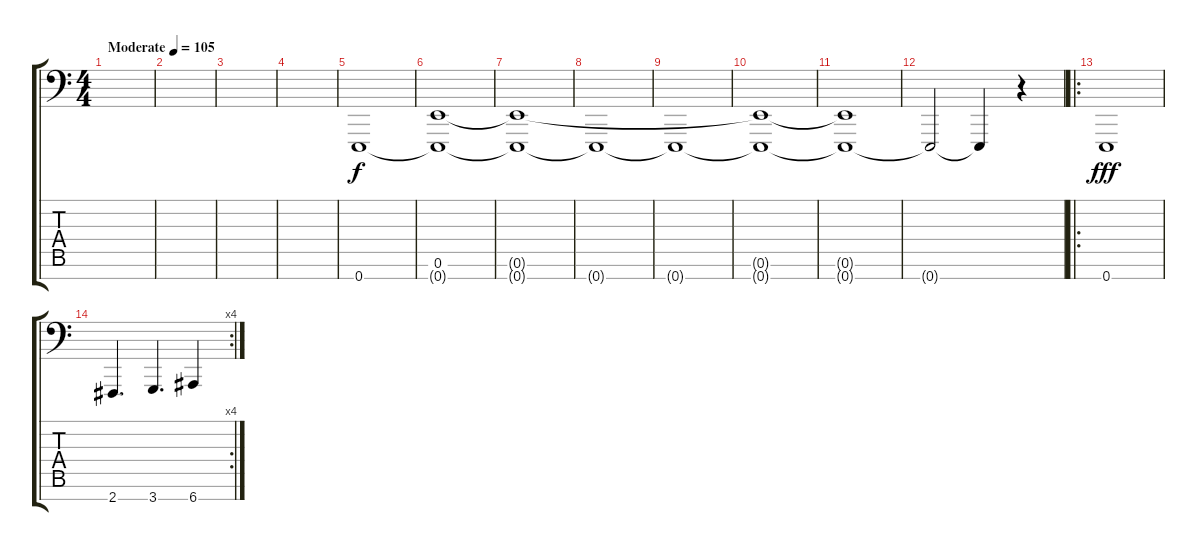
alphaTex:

\track "" {instrument stringensemble1}
\staff {score tabs}
\tuning (E4 B3 G3 D3 A2 E2 E1) {hide}
\ts (4 4)
\tempo (105 "Moderate")
\clef f4
\ks c
|
|
|
|
0.7.1 |
(0.6 0.7{t}).1{dy f} |
(0.6{t} 0.7{t}).1 |
0.7{t}.1 |
0.7{t}.1 |
(0.6{t} 0.7{t}).1 |
(0.6{t} 0.7{t}).1 |
0.7{t}.2 0.7{t}.4 r.4 |
\ro
0.7.1{dy fff} |
\rc 4
2.7.4{d} 3.7.4{d} 6.7.4
